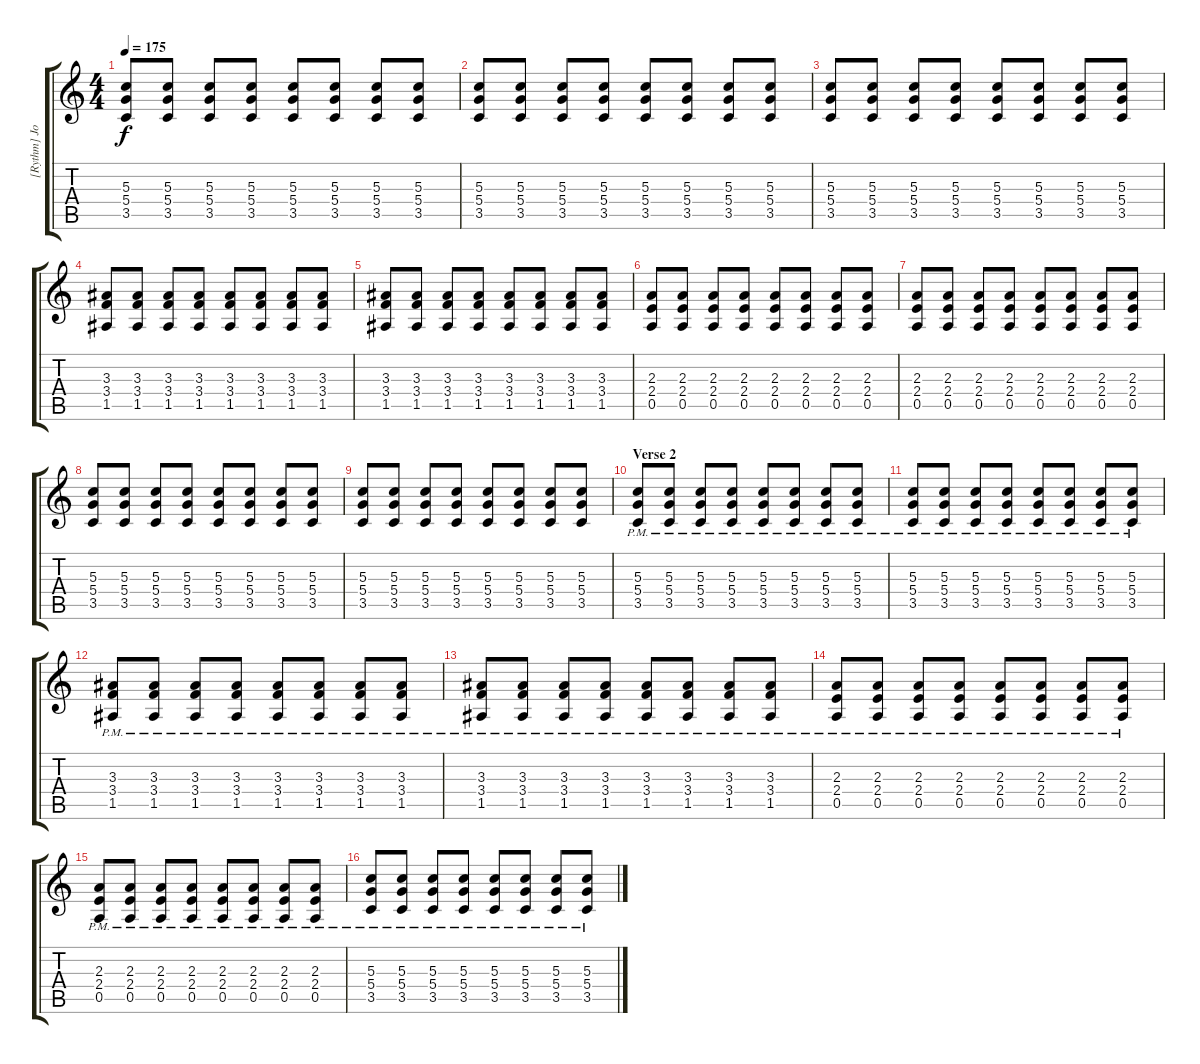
\track ("[Rythm] Joey Jordison" "[Rythm] Jo") {instrument distortionguitar}
\staff {score tabs}
\tuning (E4 B3 G3 D3 A2 E2) {hide}
\ts (4 4)
\tempo 175
\clef g2
\ks c
(5.3 5.4 3.5).8{dy f} (5.3 5.4 3.5).8 (5.3 5.4 3.5).8 (5.3 5.4 3.5).8 (5.3 5.4 3.5).8 (5.3 5.4 3.5).8 (5.3 5.4 3.5).8 (5.3 5.4 3.5).8 |
(5.3 5.4 3.5).8 (5.3 5.4 3.5).8 (5.3 5.4 3.5).8 (5.3 5.4 3.5).8 (5.3 5.4 3.5).8 (5.3 5.4 3.5).8 (5.3 5.4 3.5).8 (5.3 5.4 3.5).8 |
(5.3 5.4 3.5).8 (5.3 5.4 3.5).8 (5.3 5.4 3.5).8 (5.3 5.4 3.5).8 (5.3 5.4 3.5).8 (5.3 5.4 3.5).8 (5.3 5.4 3.5).8 (5.3 5.4 3.5).8 |
(3.3 3.4 1.5).8 (3.3 3.4 1.5).8 (3.3 3.4 1.5).8 (3.3 3.4 1.5).8 (3.3 3.4 1.5).8 (3.3 3.4 1.5).8 (3.3 3.4 1.5).8 (3.3 3.4 1.5).8 |
(3.3 3.4 1.5).8 (3.3 3.4 1.5).8 (3.3 3.4 1.5).8 (3.3 3.4 1.5).8 (3.3 3.4 1.5).8 (3.3 3.4 1.5).8 (3.3 3.4 1.5).8 (3.3 3.4 1.5).8 |
(2.3 2.4 0.5).8 (2.3 2.4 0.5).8 (2.3 2.4 0.5).8 (2.3 2.4 0.5).8 (2.3 2.4 0.5).8 (2.3 2.4 0.5).8 (2.3 2.4 0.5).8 (2.3 2.4 0.5).8 |
(2.3 2.4 0.5).8 (2.3 2.4 0.5).8 (2.3 2.4 0.5).8 (2.3 2.4 0.5).8 (2.3 2.4 0.5).8 (2.3 2.4 0.5).8 (2.3 2.4 0.5).8 (2.3 2.4 0.5).8 |
(5.3 5.4 3.5).8 (5.3 5.4 3.5).8 (5.3 5.4 3.5).8 (5.3 5.4 3.5).8 (5.3 5.4 3.5).8 (5.3 5.4 3.5).8 (5.3 5.4 3.5).8 (5.3 5.4 3.5).8 |
(5.3 5.4 3.5).8 (5.3 5.4 3.5).8 (5.3 5.4 3.5).8 (5.3 5.4 3.5).8 (5.3 5.4 3.5).8 (5.3 5.4 3.5).8 (5.3 5.4 3.5).8 (5.3 5.4 3.5).8 |
\section ("" "Verse 2")
(5.3{pm} 5.4{pm} 3.5{pm}).8 (5.3{pm} 5.4{pm} 3.5{pm}).8 (5.3{pm} 5.4{pm} 3.5{pm}).8 (5.3{pm} 5.4{pm} 3.5{pm}).8 (5.3{pm} 5.4{pm} 3.5{pm}).8 (5.3{pm} 5.4{pm} 3.5{pm}).8 (5.3{pm} 5.4{pm} 3.5{pm}).8 (5.3{pm} 5.4{pm} 3.5{pm}).8 |
(5.3{pm} 5.4{pm} 3.5{pm}).8 (5.3{pm} 5.4{pm} 3.5{pm}).8 (5.3{pm} 5.4{pm} 3.5{pm}).8 (5.3{pm} 5.4{pm} 3.5{pm}).8 (5.3{pm} 5.4{pm} 3.5{pm}).8 (5.3{pm} 5.4{pm} 3.5{pm}).8 (5.3{pm} 5.4{pm} 3.5{pm}).8 (5.3{pm} 5.4{pm} 3.5{pm}).8 |
(3.3{pm} 3.4{pm} 1.5{pm}).8 (3.3{pm} 3.4{pm} 1.5{pm}).8 (3.3{pm} 3.4{pm} 1.5{pm}).8 (3.3{pm} 3.4{pm} 1.5{pm}).8 (3.3{pm} 3.4{pm} 1.5{pm}).8 (3.3{pm} 3.4{pm} 1.5{pm}).8 (3.3{pm} 3.4{pm} 1.5{pm}).8 (3.3{pm} 3.4{pm} 1.5{pm}).8 |
(3.3{pm} 3.4{pm} 1.5{pm}).8 (3.3{pm} 3.4{pm} 1.5{pm}).8 (3.3{pm} 3.4{pm} 1.5{pm}).8 (3.3{pm} 3.4{pm} 1.5{pm}).8 (3.3{pm} 3.4{pm} 1.5{pm}).8 (3.3{pm} 3.4{pm} 1.5{pm}).8 (3.3{pm} 3.4{pm} 1.5{pm}).8 (3.3{pm} 3.4{pm} 1.5{pm}).8 |
(2.3{pm} 2.4{pm} 0.5{pm}).8 (2.3{pm} 2.4{pm} 0.5{pm}).8 (2.3{pm} 2.4{pm} 0.5{pm}).8 (2.3{pm} 2.4{pm} 0.5{pm}).8 (2.3{pm} 2.4{pm} 0.5{pm}).8 (2.3{pm} 2.4{pm} 0.5{pm}).8 (2.3{pm} 2.4{pm} 0.5{pm}).8 (2.3{pm} 2.4{pm} 0.5{pm}).8 |
(2.3{pm} 2.4{pm} 0.5{pm}).8 (2.3{pm} 2.4{pm} 0.5{pm}).8 (2.3{pm} 2.4{pm} 0.5{pm}).8 (2.3{pm} 2.4{pm} 0.5{pm}).8 (2.3{pm} 2.4{pm} 0.5{pm}).8 (2.3{pm} 2.4{pm} 0.5{pm}).8 (2.3{pm} 2.4{pm} 0.5{pm}).8 (2.3{pm} 2.4{pm} 0.5{pm}).8 |
(5.3{pm} 5.4{pm} 3.5{pm}).8 (5.3{pm} 5.4{pm} 3.5{pm}).8 (5.3{pm} 5.4{pm} 3.5{pm}).8 (5.3{pm} 5.4{pm} 3.5{pm}).8 (5.3{pm} 5.4{pm} 3.5{pm}).8 (5.3{pm} 5.4{pm} 3.5{pm}).8 (5.3{pm} 5.4{pm} 3.5{pm}).8 (5.3{pm} 5.4{pm} 3.5{pm}).8
